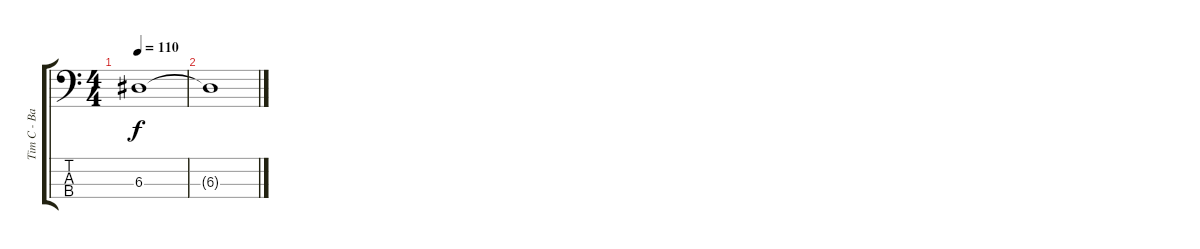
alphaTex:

\track ("Tim C - Bass" "Tim C - Ba") {instrument electricbassfinger}
\staff {score tabs}
\tuning (G2 D2 A1 E1) {hide}
\ts (4 4)
\tempo 110
\clef f4
\ks c
6.3.1{dy f} |
6.3{t}.1
